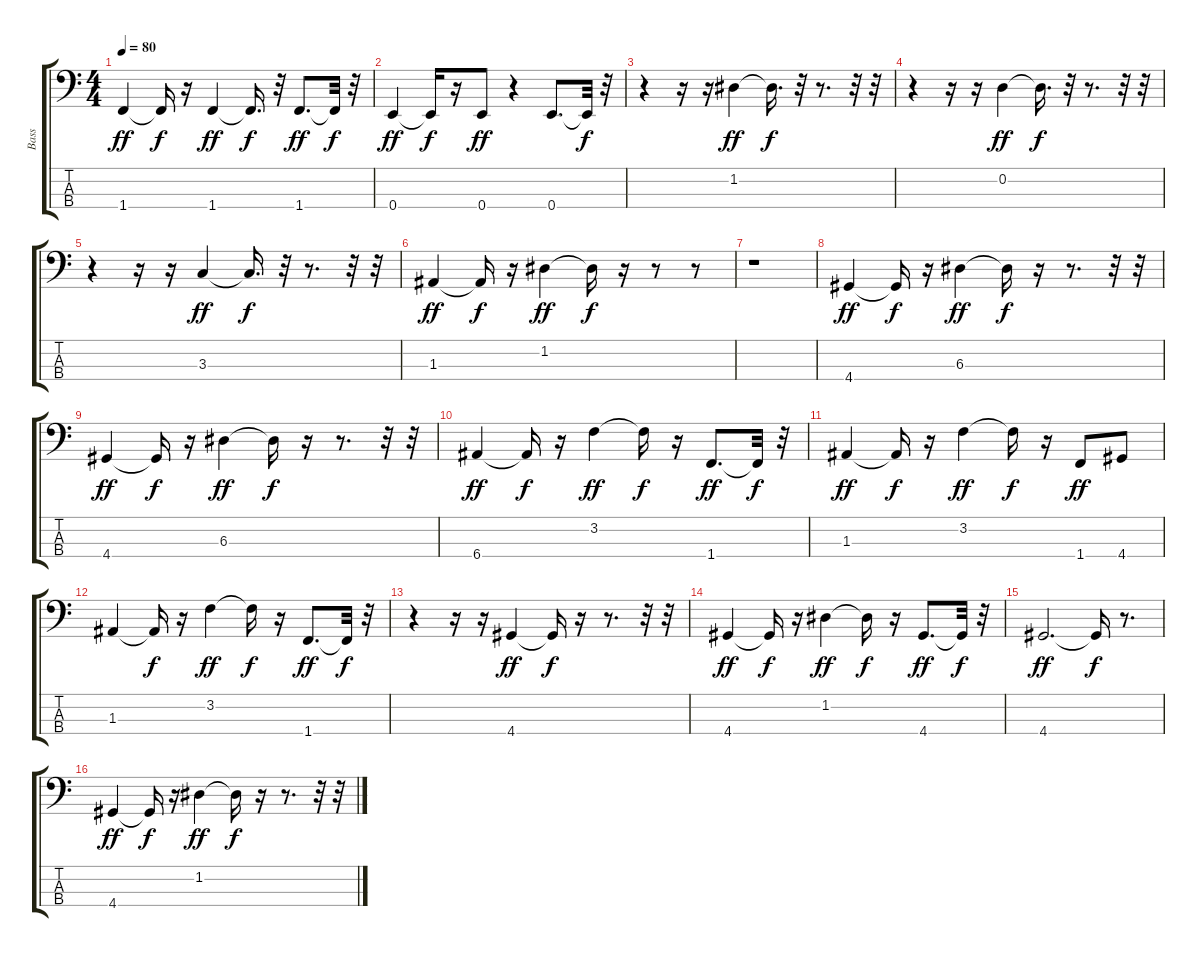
\track ("Bass" "Bass") {instrument acousticbass}
\staff {score tabs}
\tuning (G2 D2 A1 E1) {hide}
\ts (4 4)
\tempo 80
\clef f4
\ks c
1.4.4{dy ff} 1.4{t}.16{dy f} r.16 1.4.4{dy ff} 1.4{t}.16{d dy f} r.32 1.4.8{d dy ff} 1.4{t}.32{dy f} r.32 |
0.4.4{dy ff} 0.4{t}.16{dy f} r.16 0.4.8{dy ff} r.4 0.4.8{d} 0.4{t}.32{dy f} r.32 |
r.4 r.16 r.16 1.2.4{dy ff} 1.2{t}.16{d dy f} r.32 r.8{d} r.32 r.32 |
r.4 r.16 r.16 0.2.4{dy ff} 0.2{t}.16{d dy f} r.32 r.8{d} r.32 r.32 |
r.4 r.16 r.16 3.3.4{dy ff} 3.3{t}.16{d dy f} r.32 r.8{d} r.32 r.32 |
1.3.4{dy ff} 1.3{t}.16{dy f} r.16 1.2.4{dy ff} 1.2{t}.16{dy f} r.16 r.8 r.8 |
r.1 |
4.4.4{dy ff} 4.4{t}.16{dy f} r.16 6.3.4{dy ff} 6.3{t}.16{dy f} r.16 r.8{d} r.32 r.32 |
4.4.4{dy ff} 4.4{t}.16{dy f} r.16 6.3.4{dy ff} 6.3{t}.16{dy f} r.16 r.8{d} r.32 r.32 |
6.4.4{dy ff} 6.4{t}.16{dy f} r.16 3.2.4{dy ff} 3.2{t}.16{dy f} r.16 1.4.8{d dy ff} 1.4{t}.32{dy f} r.32 |
1.3.4{dy ff} 1.3{t}.16{dy f} r.16 3.2.4{dy ff} 3.2{t}.16{dy f} r.16 1.4.8{dy ff} 4.4.8 |
1.3.4 1.3{t}.16{dy f} r.16 3.2.4{dy ff} 3.2{t}.16{dy f} r.16 1.4.8{d dy ff} 1.4{t}.32{dy f} r.32 |
r.4 r.16 r.16 4.4.4{dy ff} 4.4{t}.16{dy f} r.16 r.8{d} r.32 r.32 |
4.4.4{dy ff} 4.4{t}.16{dy f} r.16 1.2.4{dy ff} 1.2{t}.16{dy f} r.16 4.4.8{d dy ff} 4.4{t}.32{dy f} r.32 |
4.4.2{d dy ff} 4.4{t}.16{dy f} r.8{d} |
4.4.4{dy ff} 4.4{t}.16{dy f} r.16 1.2.4{dy ff} 1.2{t}.16{dy f} r.16 r.8{d} r.32 r.32
